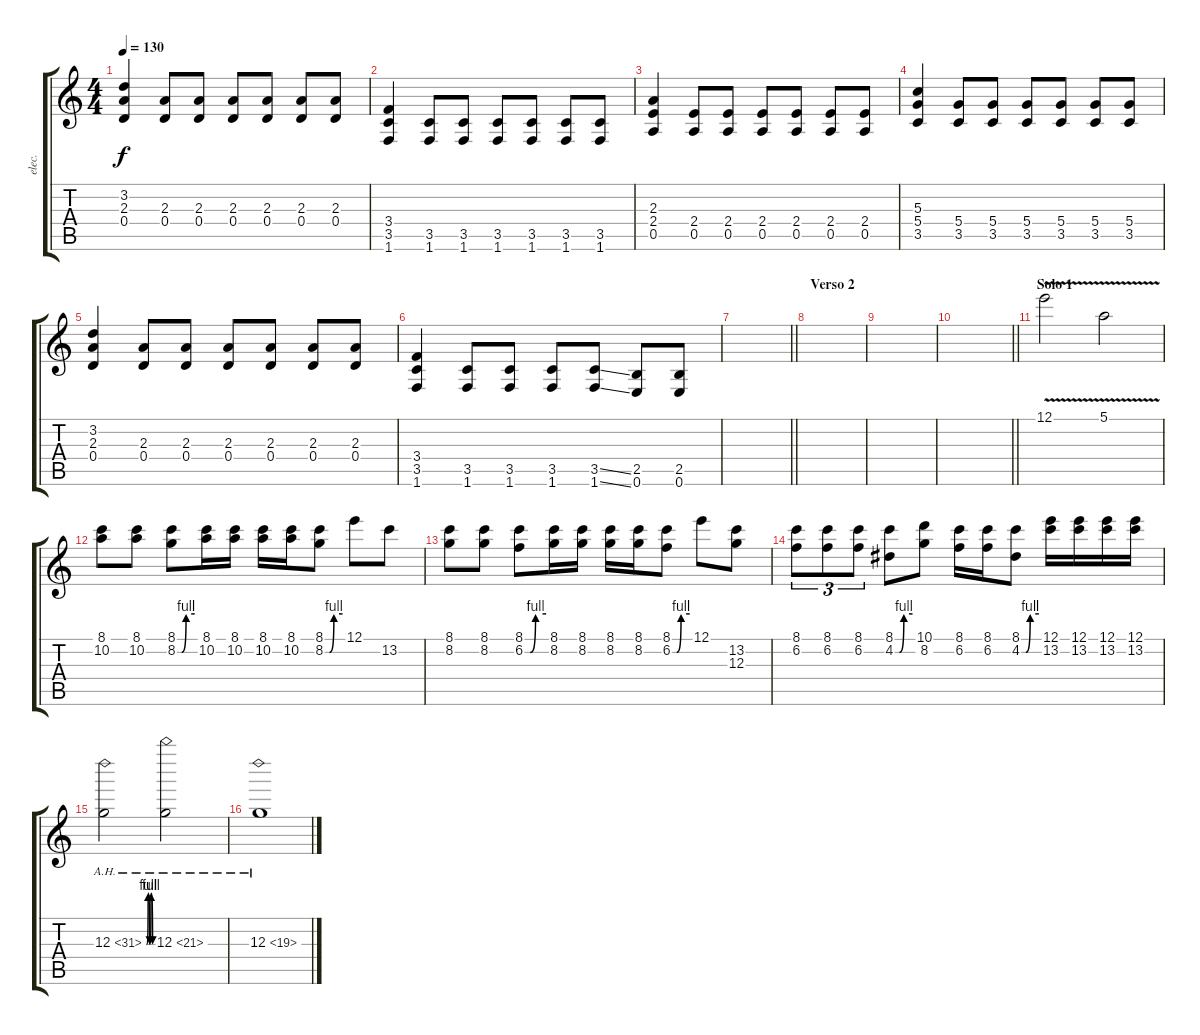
\track ("elec." "elec.") {instrument overdrivenguitar}
\staff {score tabs}
\tuning (E4 B3 G3 D3 A2 E2) {hide}
\ts (4 4)
\tempo 130
\clef g2
\ks c
(3.2 2.3 0.4).4{dy f} (2.3 0.4).8 (2.3 0.4).8 (2.3 0.4).8 (2.3 0.4).8 (2.3 0.4).8 (2.3 0.4).8 |
(3.4 3.5 1.6).4 (3.5 1.6).8 (3.5 1.6).8 (3.5 1.6).8 (3.5 1.6).8 (3.5 1.6).8 (3.5 1.6).8 |
(2.3 2.4 0.5).4 (2.4 0.5).8 (2.4 0.5).8 (2.4 0.5).8 (2.4 0.5).8 (2.4 0.5).8 (2.4 0.5).8 |
(5.3 5.4 3.5).4 (5.4 3.5).8 (5.4 3.5).8 (5.4 3.5).8 (5.4 3.5).8 (5.4 3.5).8 (5.4 3.5).8 |
(3.2 2.3 0.4).4 (2.3 0.4).8 (2.3 0.4).8 (2.3 0.4).8 (2.3 0.4).8 (2.3 0.4).8 (2.3 0.4).8 |
(3.4 3.5 1.6).4 (3.5 1.6).8 (3.5 1.6).8 (3.5 1.6).8 (3.5{ss} 1.6{ss}).8 (2.5 0.6).8 (2.5 0.6).8 |
\barLineRight lightlight
|
\section ("" "Verso 2")
|
|
\barLineRight lightlight
|
\section ("" "Solo 1")
12.1{v}.2 5.1{v}.2 |
(8.1 10.2).8 (8.1 10.2).8 (8.1 8.2{be (custom 0 0 15 0 30 4 60 4)}).8 (8.1 10.2).16 (8.1 10.2).16 (8.1 10.2).16 (8.1 10.2).16 (8.1 8.2{be (custom 0 0 15 0 30 4 60 4)}).8 12.1.8 13.2.8 |
(8.1 8.2).8 (8.1 8.2).8 (8.1 6.2{be (custom 0 0 15 0 30 4 60 4)}).8 (8.1 8.2).16 (8.1 8.2).16 (8.1 8.2).16 (8.1 8.2).16 (8.1 6.2{be (custom 0 0 15 0 30 4 60 4)}).8 12.1.8 (13.2 12.3).8 |
(8.1 6.2).8{tu (3 2)} (8.1 6.2).8{tu (3 2)} (8.1 6.2).8{tu (3 2)} (8.1 4.2{be (custom 0 0 15 0 30 4 60 4)}).8 (10.1 8.2).8 (8.1 6.2).16 (8.1 6.2).16 (8.1 4.2{be (custom 0 0 15 0 30 4 60 4)}).8 (12.1 13.2).16 (12.1 13.2).16 (12.1 13.2).16 (12.1 13.2).16 |
12.3{be (custom 0 0 15 4 30 0 44 4 60 0) ah 19}.2 12.3{ah 9}.2 |
12.3{ah 7}.1
